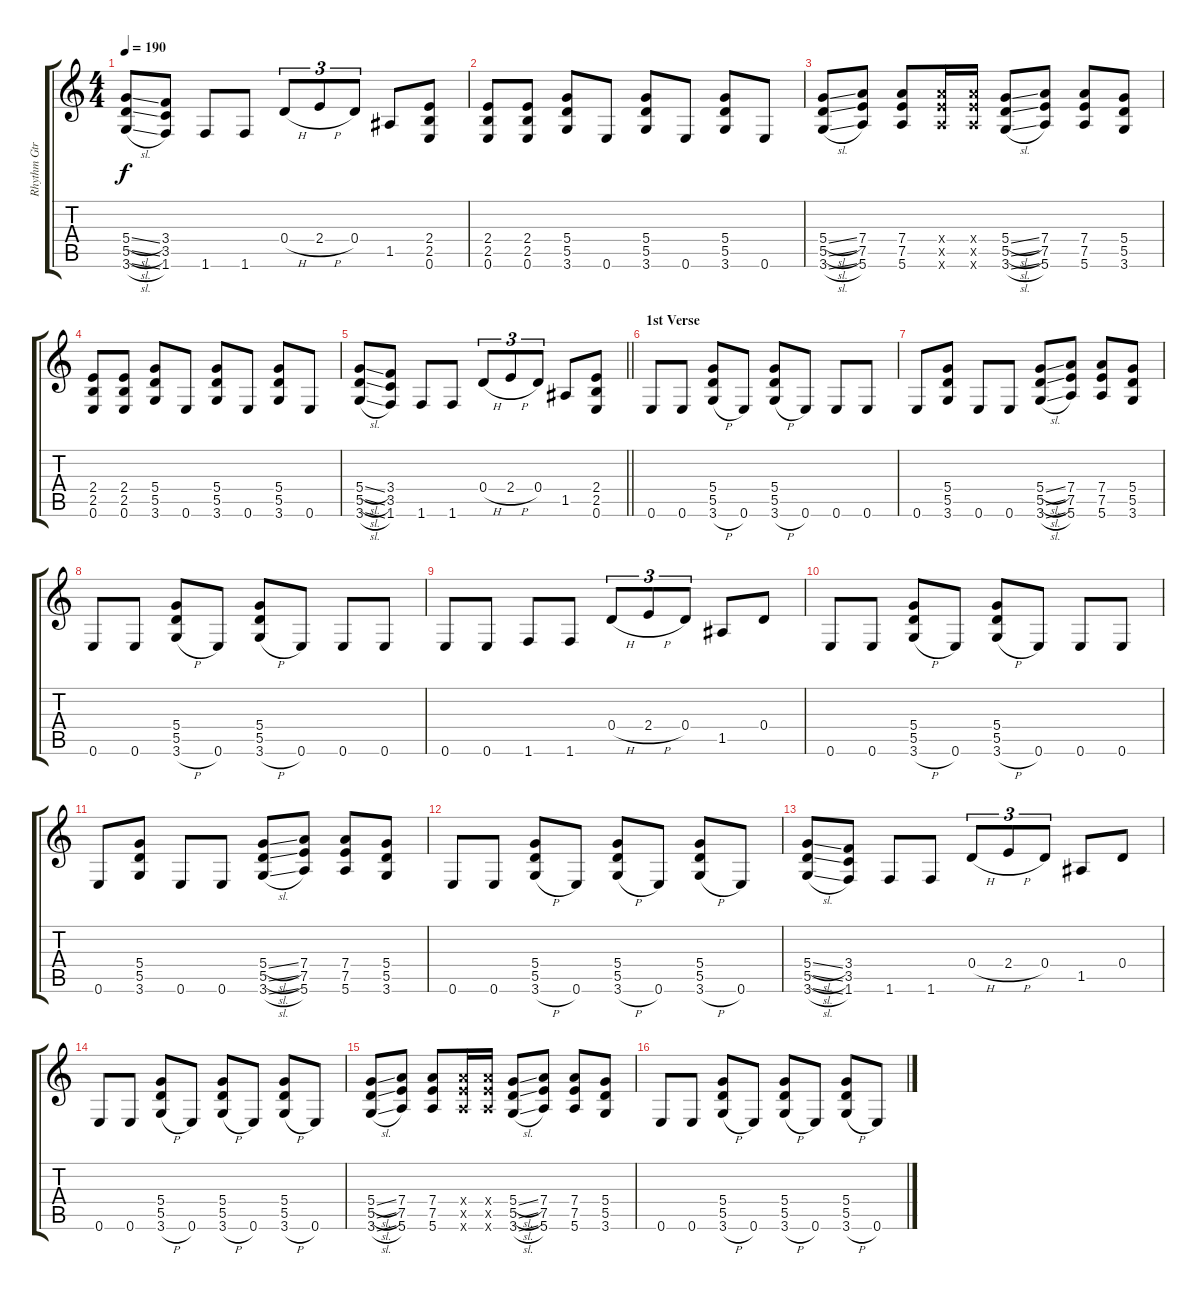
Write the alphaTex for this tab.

\track ("Rhythm Gtr. II" "Rhythm Gtr") {instrument distortionguitar}
\staff {score tabs}
\tuning (E4 B3 G3 D3 A2 E2) {hide}
\ts (4 4)
\tempo 190
\clef g2
\ks c
(5.4{sl} 5.5{sl} 3.6{sl}).8{dy f} (3.4 3.5 1.6).8 1.6.8 1.6.8 0.4{h}.8{tu (3 2)} 2.4{h}.8{tu (3 2)} 0.4.8{tu (3 2)} 1.5.8 (2.4 2.5 0.6).8 |
(2.4 2.5 0.6).8 (2.4 2.5 0.6).8 (5.4 5.5 3.6).8 0.6.8 (5.4 5.5 3.6).8 0.6.8 (5.4 5.5 3.6).8 0.6.8 |
(5.4{sl} 5.5{sl} 3.6{sl}).8 (7.4 7.5 5.6).8 (7.4 7.5 5.6).8 (7.4{x} 7.5{x} 5.6{x}).16 (7.4{x} 7.5{x} 5.6{x}).16 (5.4{sl} 5.5{sl} 3.6{sl}).8 (7.4 7.5 5.6).8 (7.4 7.5 5.6).8 (5.4 5.5 3.6).8 |
(2.4 2.5 0.6).8 (2.4 2.5 0.6).8 (5.4 5.5 3.6).8 0.6.8 (5.4 5.5 3.6).8 0.6.8 (5.4 5.5 3.6).8 0.6.8 |
\barLineRight lightlight
(5.4{sl} 5.5{sl} 3.6{sl}).8 (3.4 3.5 1.6).8 1.6.8 1.6.8 0.4{h}.8{tu (3 2)} 2.4{h}.8{tu (3 2)} 0.4.8{tu (3 2)} 1.5.8 (2.4 2.5 0.6).8 |
\section ("" "1st Verse")
0.6.8 0.6.8 (5.4 5.5 3.6{h}).8 0.6.8 (5.4 5.5 3.6{h}).8 0.6.8 0.6.8 0.6.8 |
0.6.8 (5.4 5.5 3.6).8 0.6.8 0.6.8 (5.4{sl} 5.5{sl} 3.6{sl}).8 (7.4 7.5 5.6).8 (7.4 7.5 5.6).8 (5.4 5.5 3.6).8 |
0.6.8 0.6.8 (5.4 5.5 3.6{h}).8 0.6.8 (5.4 5.5 3.6{h}).8 0.6.8 0.6.8 0.6.8 |
0.6.8 0.6.8 1.6.8 1.6.8 0.4{h}.8{tu (3 2)} 2.4{h}.8{tu (3 2)} 0.4.8{tu (3 2)} 1.5.8 0.4.8 |
0.6.8 0.6.8 (5.4 5.5 3.6{h}).8 0.6.8 (5.4 5.5 3.6{h}).8 0.6.8 0.6.8 0.6.8 |
0.6.8 (5.4 5.5 3.6).8 0.6.8 0.6.8 (5.4{sl} 5.5{sl} 3.6{sl}).8 (7.4 7.5 5.6).8 (7.4 7.5 5.6).8 (5.4 5.5 3.6).8 |
0.6.8 0.6.8 (5.4 5.5 3.6{h}).8 0.6.8 (5.4 5.5 3.6{h}).8 0.6.8 (5.4 5.5 3.6{h}).8 0.6.8 |
(5.4{sl} 5.5{sl} 3.6{sl}).8 (3.4 3.5 1.6).8 1.6.8 1.6.8 0.4{h}.8{tu (3 2)} 2.4{h}.8{tu (3 2)} 0.4.8{tu (3 2)} 1.5.8 0.4.8 |
0.6.8 0.6.8 (5.4 5.5 3.6{h}).8 0.6.8 (5.4 5.5 3.6{h}).8 0.6.8 (5.4 5.5 3.6{h}).8 0.6.8 |
(5.4{sl} 5.5{sl} 3.6{sl}).8 (7.4 7.5 5.6).8 (7.4 7.5 5.6).8 (7.4{x} 7.5{x} 5.6{x}).16 (7.4{x} 7.5{x} 5.6{x}).16 (5.4{sl} 5.5{sl} 3.6{sl}).8 (7.4 7.5 5.6).8 (7.4 7.5 5.6).8 (5.4 5.5 3.6).8 |
0.6.8 0.6.8 (5.4 5.5 3.6{h}).8 0.6.8 (5.4 5.5 3.6{h}).8 0.6.8 (5.4 5.5 3.6{h}).8 0.6.8
